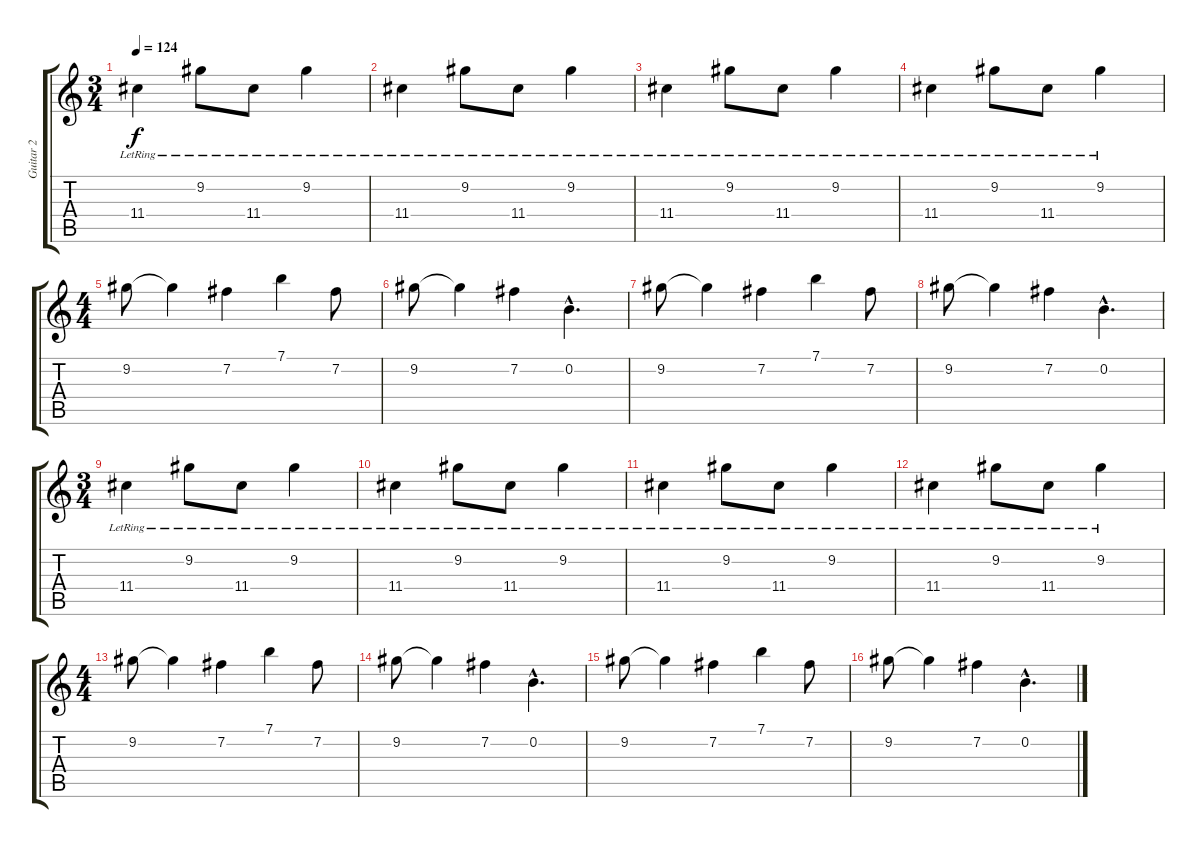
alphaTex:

\track ("Guitar 2" "Guitar 2") {instrument electricguitarclean}
\staff {score tabs}
\tuning (E4 B3 G3 D3 A2 E2) {hide}
\ts (3 4)
\tempo 124
\clef g2
\ks c
11.4{lr}.4{dy f instrument electricguitarclean} 9.2{lr}.8 11.4{lr}.8 9.2{lr}.4 |
11.4{lr}.4 9.2{lr}.8 11.4{lr}.8 9.2{lr}.4 |
11.4{lr}.4 9.2{lr}.8 11.4{lr}.8 9.2{lr}.4 |
11.4{lr}.4 9.2{lr}.8 11.4{lr}.8 9.2{lr}.4 |
\ts (4 4)
9.2.8 9.2{t}.4 7.2.4 7.1.4 7.2.8 |
9.2.8 9.2{t}.4 7.2.4 0.2{hac}.4{d} |
9.2.8 9.2{t}.4 7.2.4 7.1.4 7.2.8 |
9.2.8 9.2{t}.4 7.2.4 0.2{hac}.4{d} |
\ts (3 4)
11.4{lr}.4 9.2{lr}.8 11.4{lr}.8 9.2{lr}.4 |
11.4{lr}.4 9.2{lr}.8 11.4{lr}.8 9.2{lr}.4 |
11.4{lr}.4 9.2{lr}.8 11.4{lr}.8 9.2{lr}.4 |
11.4{lr}.4 9.2{lr}.8 11.4{lr}.8 9.2{lr}.4 |
\ts (4 4)
9.2.8 9.2{t}.4 7.2.4 7.1.4 7.2.8 |
9.2.8 9.2{t}.4 7.2.4 0.2{hac}.4{d} |
9.2.8 9.2{t}.4 7.2.4 7.1.4 7.2.8 |
9.2.8 9.2{t}.4 7.2.4 0.2{hac}.4{d}
